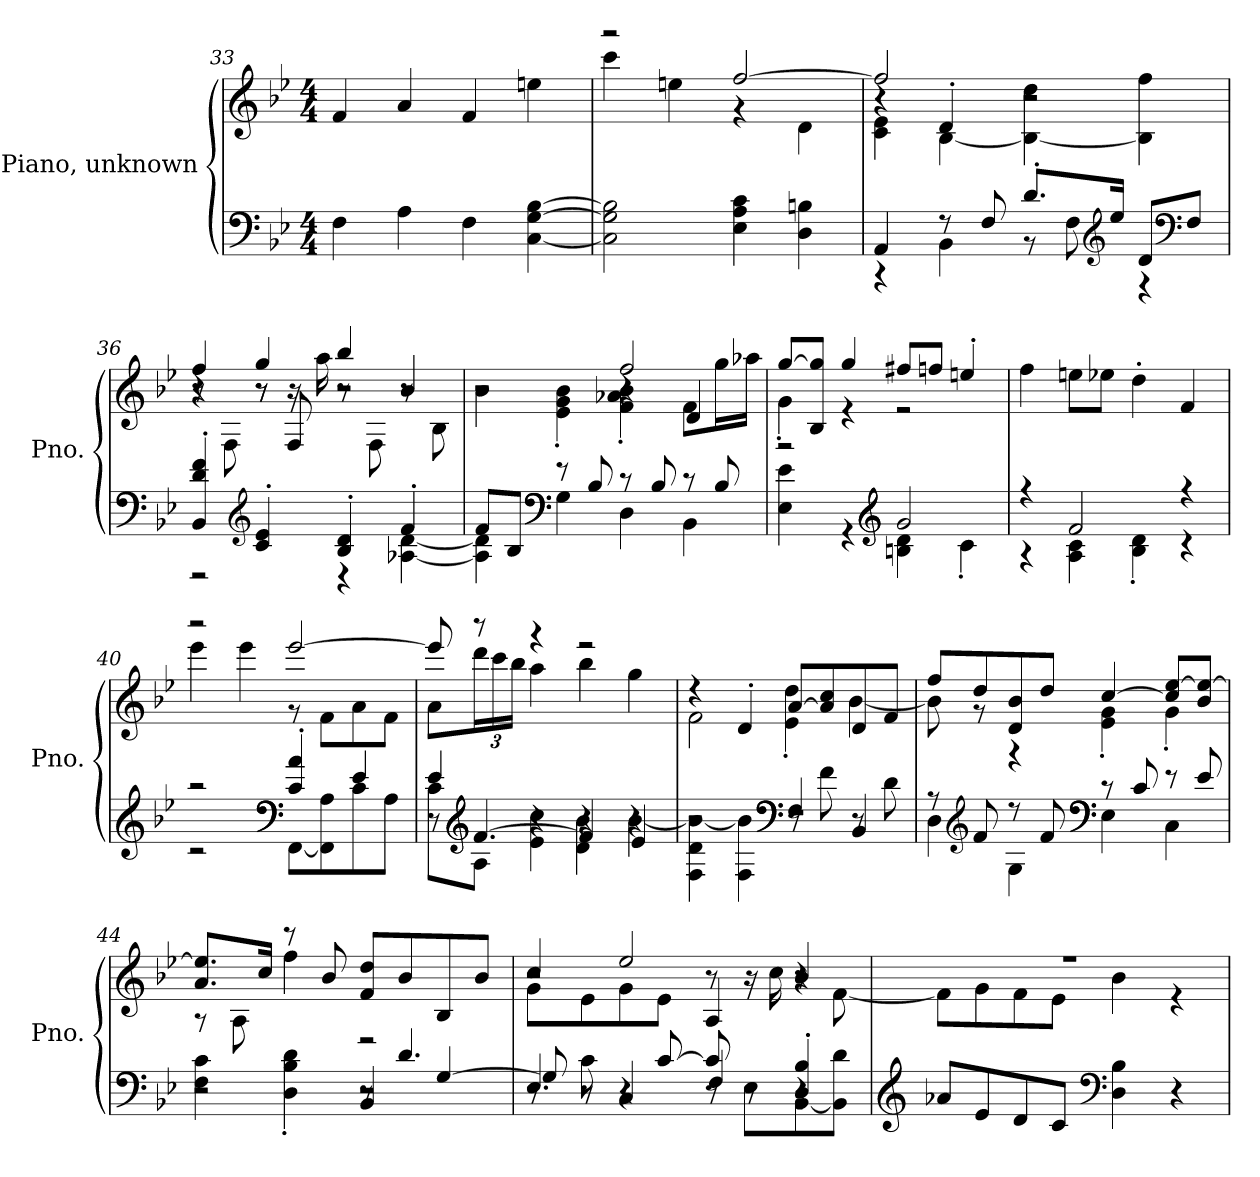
**kern	**kern
*part1	*part1
*staff2	*staff1
*I"Piano, unknown	*
*I'Pno.	*
*clefF4	*clefG2
*k[b-e-]	*k[b-e-]
*M4/4	*M4/4
=33	=33
4F\	4f/
4A\	4a/
4F\	4f/
[4C\ [4G\ [4B-\	4een\
=34	=34
*	*^
2C\] 2G\] 2B-\]	2r	4ccc\
.	.	4een\
4E-\ 4A\ 4c\	[2ff/	4r
4D\ 4Bn\	.	4d\
!!LO:LB:g=z
=35	=35	=35
*^	*	*^
4AA/	4r	2ff/]	4c\ 4e-\	4r
8r	4BB-\	.	[4B-\	4d'/
8F/	.	.	.	.
8.d'/L	8r	2r	4B-\_ 4dd\	2r
.	8F\	.	.	.
*clefG2	*	*	*	*
16ee-/Jk	.	.	.	.
8d/L	4r	.	4B-\] 4ff\	.
*clefF4	*	*	*	*
8F/J	.	.	.	.
=36	=36	=36	=36	=36
4BB-/' 4d/' 4f/'	2r	4ff/	8r	4r
.	.	.	8F\	.
*clefG2	*	*	*	*
4c/' 4e-/'	.	4gg/	8r	8r
.	.	.	16r	8F/
.	.	.	16aa\	.
4B-/' 4d/'	4r	4bb-/	8r	2r
.	.	.	8F\	.
4f'/	[4A-X\ [4d\	4b-/	8r	.
.	.	.	8B-\	.
=37	=37	=37	=37	=37
8f/L	4A-\] 4d\]	2r	4b-\	2r
8B-/J	.	.	.	.
*clefF4	*	*	*	*
8r	4G\	.	4e-\' 4g\' 4b-\'	.
8B-/	.	.	.	.
8r	4D\	2ff/	4f\' 4a-X\' 4b-\'	4r
8B-/	.	.	.	.
8r	4BB-\	.	8f\L	4d/
8B-/	.	.	16gg\L	.
.	.	.	16aa-X\JJ	.
*	*	*	*v	*v
!!LO:LB:g=z
=38	=38	=38	=38
2r	4E-\ 4e-\	[8gg/L	4g'\
.	.	8B-/ 8gg/]J	.
.	4r	4gg/	4r
*clefG2	*	*	*
2g/	4Bn\ 4d\	8ff#X/L	2r
.	.	8ffn/J	.
.	4c'\	4een'/	.
*	*	*v	*v
=39	=39	=39
4r	4r	4ff\
2f/	4A\ 4c\	8een\L
.	.	8ee-X\J
.	4B-\' 4d\'	4dd'\
4r	4r	4f/
=40	=40	=40
*	*	*^
2r	2r	2r	4eee-\
.	.	.	4eee-\
*clefF4	*	*	*
4c/' 4a/'	[8FF\L	[2eee-/	8r
.	8FF\] 8A\	.	8f\L
4e-/	8c\	.	8a\
.	8A\J	.	8f\J
=41	=41	=41	=41
*	*^	*	*
8r	8c\L	4e-/	8eee-/]	8a\L
*clefG2	*	*	*	*
*	*	*	*	*Xbrackettup
[4.f/	8A\J	.	8r	24ddd\L
.	.	.	.	24ccc\
.	.	.	.	24bb-\JJ
.	4e-\ 4cc\	4r	4r	4aa\
4f/]	4d\ 4b-\	4r	2r	4bb-\
4r	[4b-\	4e-/	.	4gg\
!!LO:PB:g=z	!!
=42	=42	=42	=42	=42
1r	4F\ 4d\ 4b-\_	2r	4r	2f\
.	4F\ 4b-\]	.	4d'/	.
*clefF4	*	*	*	*
.	8r	4F/	[8a/L	4e-\' 4dd\'
.	8f\	.	8a/] 8cc/	.
.	8r	4BB-/	8d/	[4b-\
.	8d\	.	8f/J	.
*	*v	*v	*	*
=43	=43	=43	=43
8r	4D\	8ff/L	8b-\]
*clefG2	*	*	*
8f/	.	8dd/	8r
8r	4G\	8d/ 8b-/	4r
8f/	.	8dd/J	.
*clefF4	*	*	*
8r	4E-\	[4cc/	4e-\' 4g\'
8c/	.	.	.
8r	4C\	8cc/] [8ee-/L	4g'\
8e-/	.	8b-/ 8ee-/_J	.
=44	=44	=44	=44
*	*^	*	*
2r	4F\ 4c\	2r	8.a/ 8.ee-/]L	8r
.	.	.	.	8A\
.	.	.	16cc/Jk	.
.	4D\' 4B-\' 4d\'	.	8r	4ff\
.	.	.	8b-/	.
8r	2r	4BB-/	8f/ 8dd/L	2r
4.d/	.	.	8b-/	.
.	.	[4G/	8B-/	.
.	.	.	8b-/J	.
!!LO:LB:g=z
=45	=45	=45	=45	=45
*	*	*	*	*^
4.E-/	8r	8G/]	4cc/	8g\L	2r
.	8c\	8r	.	8e-\	.
.	4r	4C/	2ee-/	8g\	.
[8c/	.	.	.	8e-\J	.
8c/]	8r	4F/	.	8r	4A/
8r	8E-\L	.	.	16r	.
.	.	.	.	16cc\	.
4r	[8BB-\	4D/' 4B-/'	4b-/	8r	4r
.	8BB-\] 8d\J	.	.	[8f\	.
*v	*v	*v	*	*	*
*	*v	*v	*v
=46	=46
*clefG2	*
*	*^
8a-X/L	1r	8f\L]
8e-/	.	8g\
8d/	.	8f\
8c/J	.	8e-\J
*clefF4	*	*
4D\ 4B-\	.	4b-\
4r	.	4r
*	*v	*v
=	=
*-	*-
